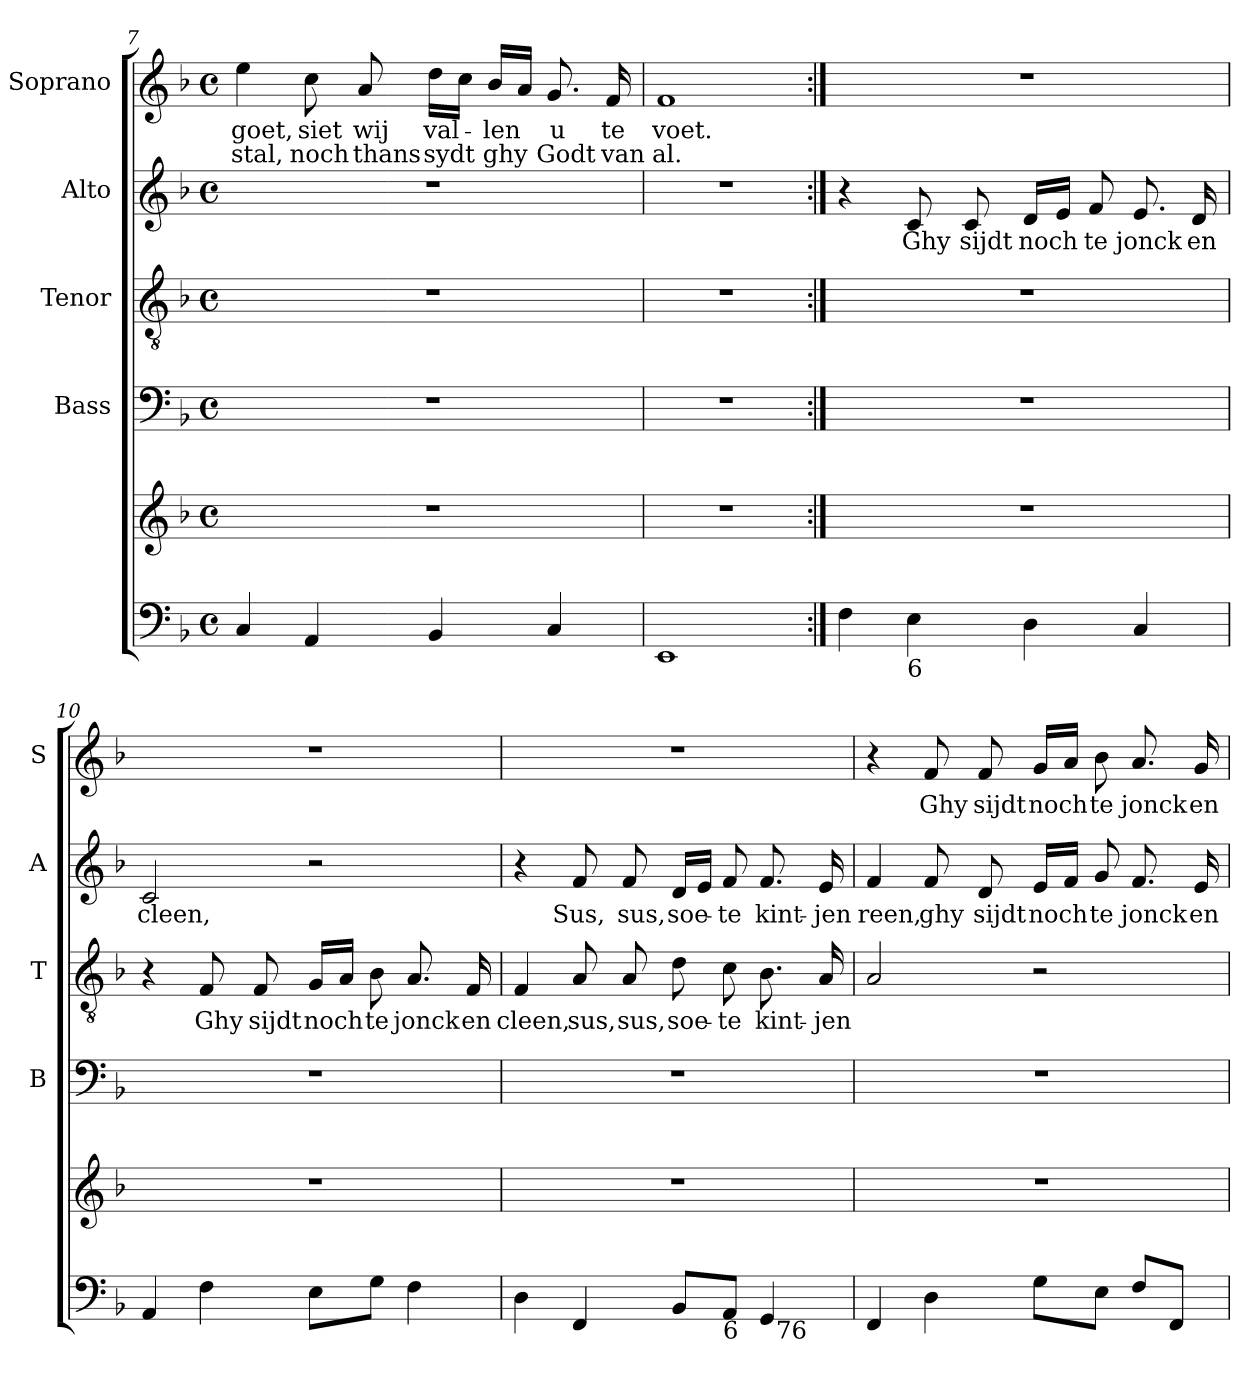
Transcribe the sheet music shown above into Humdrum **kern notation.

**kern	**kern	**kern	**kern	**text	**kern	**text	**kern	**text	**text
*part6	*part5	*part4	*part3	*part3	*part2	*part2	*part1	*part1	*part1
*staff6	*staff5	*staff4	*staff3	*staff3	*staff2	*staff2	*staff1	*staff1	*staff1
*	*	*I"Bass	*I"Tenor	*	*I"Alto	*	*I"Soprano	*	*
*	*	*I'B	*I'T	*	*I'A	*	*I'S	*	*
*clefF4	*clefG2	*clefF4	*clefGv2	*	*clefG2	*	*clefG2	*	*
*k[b-]	*k[b-]	*k[b-]	*k[b-]	*	*k[b-]	*	*k[b-]	*	*
*F:	*F:	*F:	*F:	*	*F:	*	*F:	*	*
*M4/4	*M4/4	*M4/4	*M4/4	*	*M4/4	*	*M4/4	*	*
*met(c)	*met(c)	*met(c)	*met(c)	*	*met(c)	*	*met(c)	*	*
=7	=7	=7	=7	=7	=7	=7	=7	=7	=7
4C/	1r	1r	1r	.	1r	.	4ee\	goet,	stal,
4AA/	.	.	.	.	.	.	8cc\	siet	noch
.	.	.	.	.	.	.	8a/	wij	thans
4BB-/	.	.	.	.	.	.	16dd\LL	val-	sydt
.	.	.	.	.	.	.	16cc\JJ	.	.
.	.	.	.	.	.	.	16b-/LL	-len	ghy
.	.	.	.	.	.	.	16a/JJ	.	.
4C/	.	.	.	.	.	.	8.g/	u	Godt
.	.	.	.	.	.	.	16f/	te	van
=8	=8	=8	=8	=8	=8	=8	=8	=8	=8
1EE	1r	1r	1r	.	1r	.	1f	voet.	al.
!!LO:LB:g=z
=9:|!	=9:|!	=9:|!	=9:|!	=9:|!	=9:|!	=9:|!	=9:|!	=9:|!	=9:|!
4F\	1r	1r	1r	.	4r	.	1r	.	.
!LO:TX:b:t=6	!	!	!	!	!	!	!	!	!
4E\	.	.	.	.	8c/	Ghy	.	.	.
.	.	.	.	.	8c/	sijdt	.	.	.
4D\	.	.	.	.	16d/LL	noch	.	.	.
.	.	.	.	.	16e/JJ	.	.	.	.
.	.	.	.	.	8f/	te	.	.	.
4C/	.	.	.	.	8.e/	jonck	.	.	.
.	.	.	.	.	16d/	en	.	.	.
=10	=10	=10	=10	=10	=10	=10	=10	=10	=10
4AA/	1r	1r	4r	.	2c/	cleen,	1r	.	.
4F\	.	.	8F/	Ghy	.	.	.	.	.
.	.	.	8F/	sijdt	.	.	.	.	.
8E\L	.	.	16G/LL	noch	2r	.	.	.	.
.	.	.	16A/JJ	.	.	.	.	.	.
8G\J	.	.	8B-\	te	.	.	.	.	.
4F\	.	.	8.A/	jonck	.	.	.	.	.
.	.	.	16F/	en	.	.	.	.	.
=11	=11	=11	=11	=11	=11	=11	=11	=11	=11
*^	*	*	*	*	*	*	*	*	*
4D\	2ryy	1r	1r	4F/	cleen,	4r	.	1r	.	.
4FF/	.	.	.	8A/	sus,	8f/	Sus,	.	.	.
.	.	.	.	8A/	sus,	8f/	sus,	.	.	.
8BB-/L	4ryy	.	.	8d\	soe-	16d/LL	soe-	.	.	.
.	.	.	.	.	.	16e/JJ	.	.	.	.
!LO:TX:b:t=6	!	!	!	!	!	!	!	!	!	!
8AA/J	.	.	.	8c\	-te	8f/	-te	.	.	.
4GG/	32ryy	.	.	8.B-\	kint-	8.f/	kint-	.	.	.
!	!LO:TX:b:t=76	!	!	!	!	!	!	!	!	!
.	8..ryy	.	.	.	.	.	.	.	.	.
.	.	.	.	16A/	-jen	16e/	-jen	.	.	.
*v	*v	*	*	*	*	*	*	*	*	*
=12	=12	=12	=12	=12	=12	=12	=12	=12	=12
4FF/	1r	1r	2A/	.	4f/	reen,	4r	.	.
4D\	.	.	.	.	8f/	ghy	8f/	Ghy	.
.	.	.	.	.	8d/	sijdt	8f/	sijdt	.
8G\L	.	.	2r	.	16e/LL	noch	16g/LL	noch	.
.	.	.	.	.	16f/JJ	.	16a/JJ	.	.
8E\J	.	.	.	.	8g/	te	8b-\	te	.
8F/L	.	.	.	.	8.f/	jonck	8.a/	jonck	.
8FF/J	.	.	.	.	.	.	.	.	.
.	.	.	.	.	16e/	en	16g/	en	.
=	=	=	=	=	=	=	=	=	=
*-	*-	*-	*-	*-	*-	*-	*-	*-	*-
